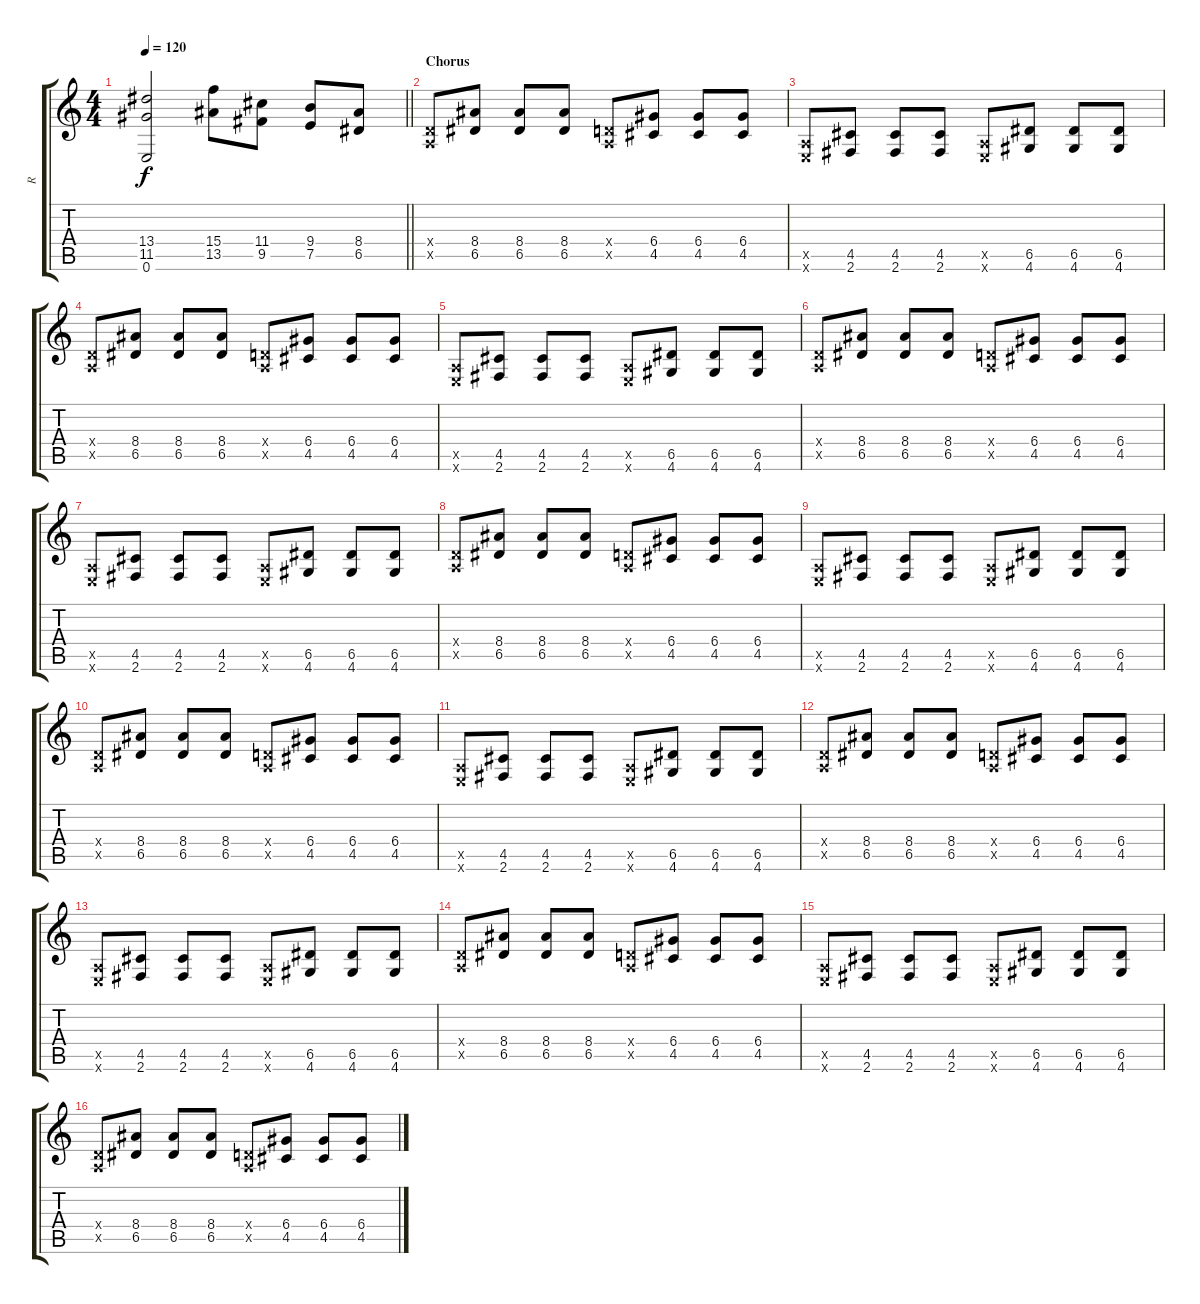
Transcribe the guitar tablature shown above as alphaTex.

\track ("R" "R") {instrument distortionguitar}
\staff {score tabs}
\tuning (E4 B3 G3 D3 A2 E2) {hide}
\ts (4 4)
\tempo 120
\clef g2
\barLineRight lightlight
\ks c
(13.4{t} 11.5{t} 0.6{t}).2{dy f} (15.4 13.5).8 (11.4 9.5).8 (9.4 7.5).8 (8.4 6.5).8 |
\section ("" "Chorus")
(0.4{x} 0.5{x}).8 (8.4 6.5).8 (8.4 6.5).8 (8.4 6.5).8 (0.4{x} 0.5{x}).8 (6.4 4.5).8 (6.4 4.5).8 (6.4 4.5).8 |
(0.5{x} 0.6{x}).8 (4.5 2.6).8 (4.5 2.6).8 (4.5 2.6).8 (0.5{x} 0.6{x}).8 (6.5 4.6).8 (6.5 4.6).8 (6.5 4.6).8 |
(0.4{x} 0.5{x}).8 (8.4 6.5).8 (8.4 6.5).8 (8.4 6.5).8 (0.4{x} 0.5{x}).8 (6.4 4.5).8 (6.4 4.5).8 (6.4 4.5).8 |
(0.5{x} 0.6{x}).8 (4.5 2.6).8 (4.5 2.6).8 (4.5 2.6).8 (0.5{x} 0.6{x}).8 (6.5 4.6).8 (6.5 4.6).8 (6.5 4.6).8 |
(0.4{x} 0.5{x}).8 (8.4 6.5).8 (8.4 6.5).8 (8.4 6.5).8 (0.4{x} 0.5{x}).8 (6.4 4.5).8 (6.4 4.5).8 (6.4 4.5).8 |
(0.5{x} 0.6{x}).8 (4.5 2.6).8 (4.5 2.6).8 (4.5 2.6).8 (0.5{x} 0.6{x}).8 (6.5 4.6).8 (6.5 4.6).8 (6.5 4.6).8 |
(0.4{x} 0.5{x}).8 (8.4 6.5).8 (8.4 6.5).8 (8.4 6.5).8 (0.4{x} 0.5{x}).8 (6.4 4.5).8 (6.4 4.5).8 (6.4 4.5).8 |
(0.5{x} 0.6{x}).8 (4.5 2.6).8 (4.5 2.6).8 (4.5 2.6).8 (0.5{x} 0.6{x}).8 (6.5 4.6).8 (6.5 4.6).8 (6.5 4.6).8 |
(0.4{x} 0.5{x}).8 (8.4 6.5).8 (8.4 6.5).8 (8.4 6.5).8 (0.4{x} 0.5{x}).8 (6.4 4.5).8 (6.4 4.5).8 (6.4 4.5).8 |
(0.5{x} 0.6{x}).8 (4.5 2.6).8 (4.5 2.6).8 (4.5 2.6).8 (0.5{x} 0.6{x}).8 (6.5 4.6).8 (6.5 4.6).8 (6.5 4.6).8 |
(0.4{x} 0.5{x}).8 (8.4 6.5).8 (8.4 6.5).8 (8.4 6.5).8 (0.4{x} 0.5{x}).8 (6.4 4.5).8 (6.4 4.5).8 (6.4 4.5).8 |
(0.5{x} 0.6{x}).8 (4.5 2.6).8 (4.5 2.6).8 (4.5 2.6).8 (0.5{x} 0.6{x}).8 (6.5 4.6).8 (6.5 4.6).8 (6.5 4.6).8 |
(0.4{x} 0.5{x}).8 (8.4 6.5).8 (8.4 6.5).8 (8.4 6.5).8 (0.4{x} 0.5{x}).8 (6.4 4.5).8 (6.4 4.5).8 (6.4 4.5).8 |
(0.5{x} 0.6{x}).8 (4.5 2.6).8 (4.5 2.6).8 (4.5 2.6).8 (0.5{x} 0.6{x}).8 (6.5 4.6).8 (6.5 4.6).8 (6.5 4.6).8 |
(0.4{x} 0.5{x}).8 (8.4 6.5).8 (8.4 6.5).8 (8.4 6.5).8 (0.4{x} 0.5{x}).8 (6.4 4.5).8 (6.4 4.5).8 (6.4 4.5).8
